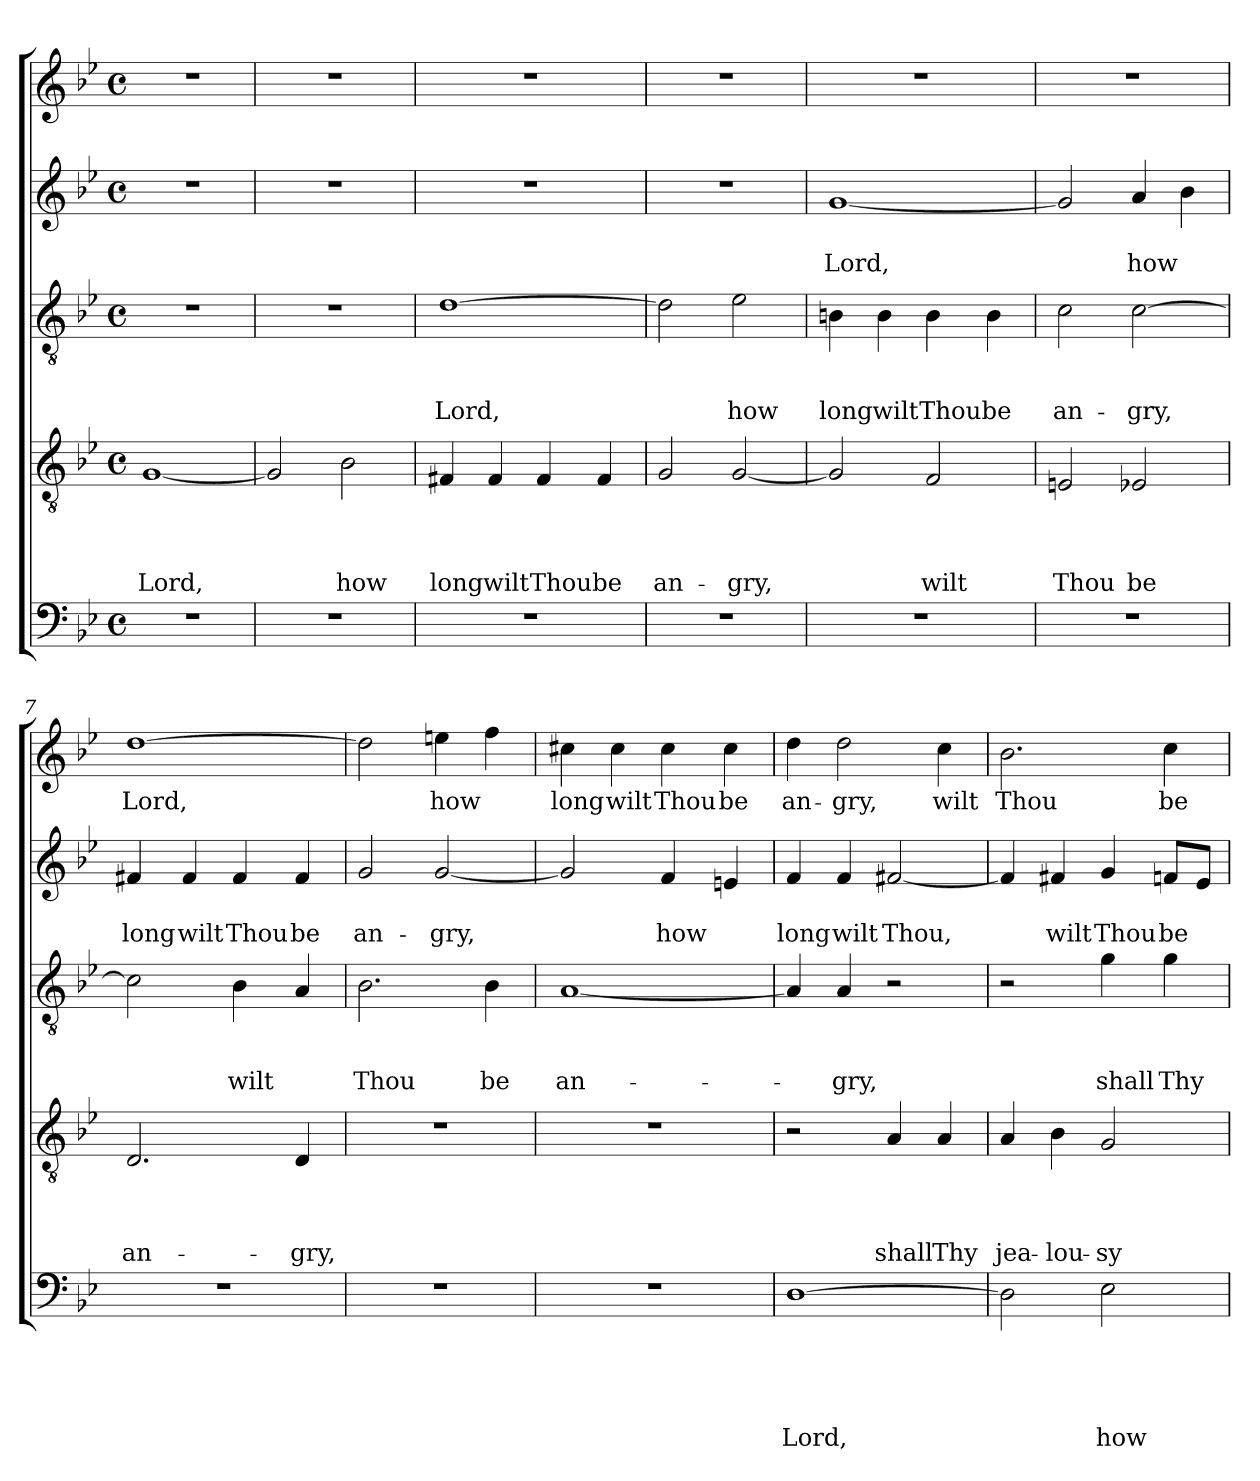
**kern	**text	**text	**text	**text	**text	**kern	**text	**text	**text	**text	**kern	**text	**text	**text	**kern	**text	**text	**kern	**text
*part5	*part5	*part5	*part5	*part5	*part5	*part4	*part4	*part4	*part4	*part4	*part3	*part3	*part3	*part3	*part2	*part2	*part2	*part1	*part1
*staff5	*staff5	*staff5	*staff5	*staff5	*staff5	*staff4	*staff4	*staff4	*staff4	*staff4	*staff3	*staff3	*staff3	*staff3	*staff2	*staff2	*staff2	*staff1	*staff1
*clefF4	*	*	*	*	*	*clefGv2	*	*	*	*	*clefGv2	*	*	*	*clefG2	*	*	*clefG2	*
*k[b-e-]	*	*	*	*	*	*k[b-e-]	*	*	*	*	*k[b-e-]	*	*	*	*k[b-e-]	*	*	*k[b-e-]	*
*B-:	*	*	*	*	*	*B-:	*	*	*	*	*B-:	*	*	*	*B-:	*	*	*B-:	*
*M4/4	*	*	*	*	*	*M4/4	*	*	*	*	*M4/4	*	*	*	*M4/4	*	*	*M4/4	*
*met(c)	*	*	*	*	*	*met(c)	*	*	*	*	*met(c)	*	*	*	*met(c)	*	*	*met(c)	*
=1	=1	=1	=1	=1	=1	=1	=1	=1	=1	=1	=1	=1	=1	=1	=1	=1	=1	=1	=1
!	!	!	!	!	!	!	!	!	!	!LO:LY:b	!	!	!	!	!	!	!	!	!
1r	.	.	.	.	.	[1G	.	.	.	Lord,	1r	.	.	.	1r	.	.	1r	.
=2	=2	=2	=2	=2	=2	=2	=2	=2	=2	=2	=2	=2	=2	=2	=2	=2	=2	=2	=2
1r	.	.	.	.	.	2G/]	.	.	.	.	1r	.	.	.	1r	.	.	1r	.
!	!	!	!	!	!	!	!	!	!	!LO:LY:b	!	!	!	!	!	!	!	!	!
.	.	.	.	.	.	2B-\	.	.	.	how	.	.	.	.	.	.	.	.	.
=3	=3	=3	=3	=3	=3	=3	=3	=3	=3	=3	=3	=3	=3	=3	=3	=3	=3	=3	=3
!	!	!	!	!	!	!	!	!	!	!LO:LY:b	!	!	!	!LO:LY:b	!	!	!	!	!
1r	.	.	.	.	.	4F#X/	.	.	.	long	[1d	.	.	Lord,	1r	.	.	1r	.
!	!	!	!	!	!	!	!	!	!	!LO:LY:b	!	!	!	!	!	!	!	!	!
.	.	.	.	.	.	4F#/	.	.	.	wilt	.	.	.	.	.	.	.	.	.
!	!	!	!	!	!	!	!	!	!	!LO:LY:b	!	!	!	!	!	!	!	!	!
.	.	.	.	.	.	4F#/	.	.	.	Thou	.	.	.	.	.	.	.	.	.
!	!	!	!	!	!	!	!	!	!	!LO:LY:b	!	!	!	!	!	!	!	!	!
.	.	.	.	.	.	4F#/	.	.	.	be	.	.	.	.	.	.	.	.	.
=4	=4	=4	=4	=4	=4	=4	=4	=4	=4	=4	=4	=4	=4	=4	=4	=4	=4	=4	=4
!	!	!	!	!	!	!	!	!	!	!LO:LY:b	!	!	!	!	!	!	!	!	!
1r	.	.	.	.	.	2G/	.	.	.	an-	2d\]	.	.	.	1r	.	.	1r	.
!	!	!	!	!	!	!	!	!	!	!LO:LY:b	!	!	!	!LO:LY:b	!	!	!	!	!
.	.	.	.	.	.	[2G/	.	.	.	-gry,	2e-\	.	.	how	.	.	.	.	.
=5	=5	=5	=5	=5	=5	=5	=5	=5	=5	=5	=5	=5	=5	=5	=5	=5	=5	=5	=5
!	!	!	!	!	!	!	!	!	!	!	!	!	!	!LO:LY:b	!	!	!LO:LY:b	!	!
1r	.	.	.	.	.	2G/]	.	.	.	.	4Bn\	.	.	long	[1g	.	Lord,	1r	.
!	!	!	!	!	!	!	!	!	!	!	!	!	!	!LO:LY:b	!	!	!	!	!
.	.	.	.	.	.	.	.	.	.	.	4B\	.	.	wilt	.	.	.	.	.
!	!	!	!	!	!	!	!	!	!	!LO:LY:b	!	!	!	!LO:LY:b	!	!	!	!	!
.	.	.	.	.	.	2F/	.	.	.	wilt	4B\	.	.	Thou	.	.	.	.	.
!	!	!	!	!	!	!	!	!	!	!	!	!	!	!LO:LY:b	!	!	!	!	!
.	.	.	.	.	.	.	.	.	.	.	4B\	.	.	be	.	.	.	.	.
=6	=6	=6	=6	=6	=6	=6	=6	=6	=6	=6	=6	=6	=6	=6	=6	=6	=6	=6	=6
!	!	!	!	!	!	!	!	!	!	!LO:LY:b	!	!	!	!LO:LY:b	!	!	!	!	!
1r	.	.	.	.	.	2En/	.	.	.	Thou	2c\	.	.	an-	2g/]	.	.	1r	.
!	!	!	!	!	!	!	!	!	!	!LO:LY:b	!	!	!	!LO:LY:b	!	!	!LO:LY:b	!	!
.	.	.	.	.	.	2E-X/	.	.	.	be	[2c\	.	.	-gry,	4a/	.	how	.	.
.	.	.	.	.	.	.	.	.	.	.	.	.	.	.	4b-\	.	.	.	.
!!LO:LB:g=z
=7	=7	=7	=7	=7	=7	=7	=7	=7	=7	=7	=7	=7	=7	=7	=7	=7	=7	=7	=7
!	!	!	!	!	!	!	!	!	!	!LO:LY:b	!	!	!	!	!	!	!LO:LY:b	!	!LO:LY:b
1r	.	.	.	.	.	2.D/	.	.	.	an-	2c\]	.	.	.	4f#X/	.	long	[1dd	Lord,
!	!	!	!	!	!	!	!	!	!	!	!	!	!	!	!	!	!LO:LY:b	!	!
.	.	.	.	.	.	.	.	.	.	.	.	.	.	.	4f#/	.	wilt	.	.
!	!	!	!	!	!	!	!	!	!	!	!	!	!	!LO:LY:b	!	!	!LO:LY:b	!	!
.	.	.	.	.	.	.	.	.	.	.	4B-\	.	.	wilt	4f#/	.	Thou	.	.
!	!	!	!	!	!	!	!	!	!	!LO:LY:b	!	!	!	!	!	!	!LO:LY:b	!	!
.	.	.	.	.	.	4D/	.	.	.	-gry,	4A/	.	.	.	4f#/	.	be	.	.
=8	=8	=8	=8	=8	=8	=8	=8	=8	=8	=8	=8	=8	=8	=8	=8	=8	=8	=8	=8
!	!	!	!	!	!	!	!	!	!	!	!	!	!	!LO:LY:b	!	!	!LO:LY:b	!	!
1r	.	.	.	.	.	1r	.	.	.	.	2.B-\	.	.	Thou	2g/	.	an-	2dd\]	.
!	!	!	!	!	!	!	!	!	!	!	!	!	!	!	!	!	!LO:LY:b	!	!LO:LY:b
.	.	.	.	.	.	.	.	.	.	.	.	.	.	.	[2g/	.	-gry,	4een\	how
!	!	!	!	!	!	!	!	!	!	!	!	!	!	!LO:LY:b	!	!	!	!	!
.	.	.	.	.	.	.	.	.	.	.	4B-\	.	.	be	.	.	.	4ff\	.
=9	=9	=9	=9	=9	=9	=9	=9	=9	=9	=9	=9	=9	=9	=9	=9	=9	=9	=9	=9
!	!	!	!	!	!	!	!	!	!	!	!	!	!	!LO:LY:b	!	!	!	!	!LO:LY:b
1r	.	.	.	.	.	1r	.	.	.	.	[1A	.	.	an-	2g/]	.	.	4cc#X\	long
!	!	!	!	!	!	!	!	!	!	!	!	!	!	!	!	!	!	!	!LO:LY:b
.	.	.	.	.	.	.	.	.	.	.	.	.	.	.	.	.	.	4cc#\	wilt
!	!	!	!	!	!	!	!	!	!	!	!	!	!	!	!	!	!LO:LY:b	!	!LO:LY:b
.	.	.	.	.	.	.	.	.	.	.	.	.	.	.	4f/	.	how	4cc#\	Thou
!	!	!	!	!	!	!	!	!	!	!	!	!	!	!	!	!	!	!	!LO:LY:b
.	.	.	.	.	.	.	.	.	.	.	.	.	.	.	4en/	.	.	4cc#\	be
=10	=10	=10	=10	=10	=10	=10	=10	=10	=10	=10	=10	=10	=10	=10	=10	=10	=10	=10	=10
!	!	!	!	!	!LO:LY:b	!	!	!	!	!	!	!	!	!	!	!	!LO:LY:b	!	!LO:LY:b
[1D	.	.	.	.	Lord,	2r	.	.	.	.	4A/]	.	.	.	4f/	.	long	4dd\	an-
!	!	!	!	!	!	!	!	!	!	!	!	!	!	!LO:LY:b	!	!	!LO:LY:b	!	!LO:LY:b
.	.	.	.	.	.	.	.	.	.	.	4A/	.	.	-gry,	4f/	.	wilt	2dd\	-gry,
!	!	!	!	!	!	!	!	!	!	!LO:LY:b	!	!	!	!	!	!	!LO:LY:b	!	!
.	.	.	.	.	.	4A/	.	.	.	shall	2r	.	.	.	[2f#X/	.	Thou,	.	.
!	!	!	!	!	!	!	!	!	!	!LO:LY:b	!	!	!	!	!	!	!	!	!LO:LY:b
.	.	.	.	.	.	4A/	.	.	.	Thy	.	.	.	.	.	.	.	4cc\	wilt
=11	=11	=11	=11	=11	=11	=11	=11	=11	=11	=11	=11	=11	=11	=11	=11	=11	=11	=11	=11
!	!	!	!	!	!	!	!	!	!	!LO:LY:b	!	!	!	!	!	!	!	!	!LO:LY:b
2D\]	.	.	.	.	.	4A/	.	.	.	jea-	2r	.	.	.	4f#/]	.	.	2.b-\	Thou
!	!	!	!	!	!	!	!	!	!	!LO:LY:b	!	!	!	!	!	!	!LO:LY:b	!	!
.	.	.	.	.	.	4B-\	.	.	.	-lou-	.	.	.	.	4f#X/	.	wilt	.	.
!	!	!	!	!	!LO:LY:b	!	!	!	!	!LO:LY:b	!	!	!	!LO:LY:b	!	!	!LO:LY:b	!	!
2E-\	.	.	.	.	how	2G/	.	.	.	-sy	4g\	.	.	shall	4g/	.	Thou	.	.
!	!	!	!	!	!	!	!	!	!	!	!	!	!	!LO:LY:b	!	!	!LO:LY:b	!	!LO:LY:b
.	.	.	.	.	.	.	.	.	.	.	4g\	.	.	Thy	8fn/L	.	be	4cc\	be
.	.	.	.	.	.	.	.	.	.	.	.	.	.	.	8e-/J	.	.	.	.
=	=	=	=	=	=	=	=	=	=	=	=	=	=	=	=	=	=	=	=
*-	*-	*-	*-	*-	*-	*-	*-	*-	*-	*-	*-	*-	*-	*-	*-	*-	*-	*-	*-
